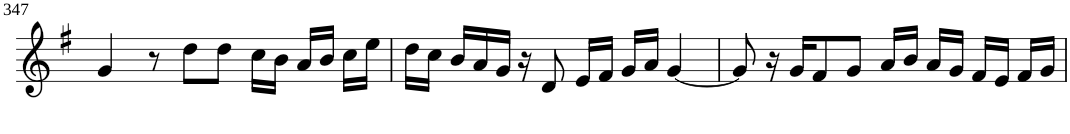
**kern
*part1
*staff1
*I"Violin
!!LO:PB:g=z
*clefG2
*k[f#]
*G:
*M8/8
=347
4g/
8r
8dd\L
8dd\J
16cc\LL
16b\JJ
16a/LL
16b/JJ
16cc\LL
16ee\JJ
=348
16dd\LL
16cc\JJ
16b/LL
16a/
16g/JJ
16r
8d/
16e/LL
16f#/JJ
16g/LL
16a/JJ
[4g/
=349
8g/]
16r
16g/KL
8f#/
8g/J
16a/LL
16b/JJ
16a/LL
16g/JJ
16f#/LL
16e/JJ
16f#/LL
16g/JJ
=
*-
